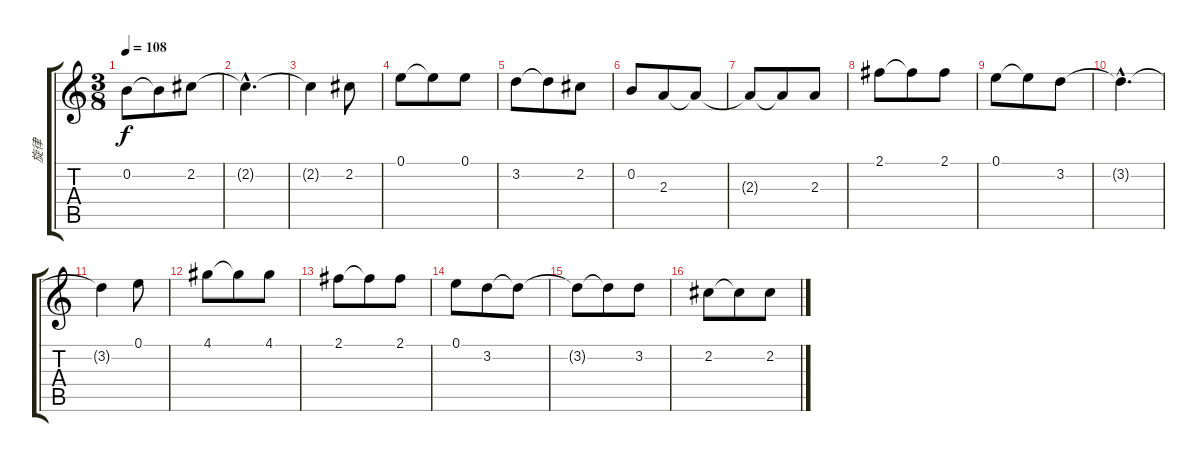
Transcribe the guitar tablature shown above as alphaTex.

\track ("旋律" "旋律") {instrument acousticguitarnylon}
\staff {score tabs}
\tuning (E4 B3 G3 D3 A2 E2) {hide}
\ts (3 8)
\tempo 108
\clef g2
\ks c
0.2.8{dy f} 0.2{t}.8 2.2.8 |
2.2{hac t}.4{d} |
2.2{t}.4 2.2.8 |
0.1.8 0.1{t}.8 0.1.8 |
3.2.8 3.2{t}.8 2.2.8 |
0.2.8 2.3.8 2.3{t}.8 |
2.3{t}.8 2.3{t}.8 2.3.8 |
2.1.8 2.1{t}.8 2.1.8 |
0.1.8 0.1{t}.8 3.2.8 |
3.2{hac t}.4{d} |
3.2{t}.4 0.1.8 |
4.1.8 4.1{t}.8 4.1.8 |
2.1.8 2.1{t}.8 2.1.8 |
0.1.8 3.2.8 3.2{t}.8 |
3.2{t}.8 3.2{t}.8 3.2.8 |
2.2.8 2.2{t}.8 2.2.8
